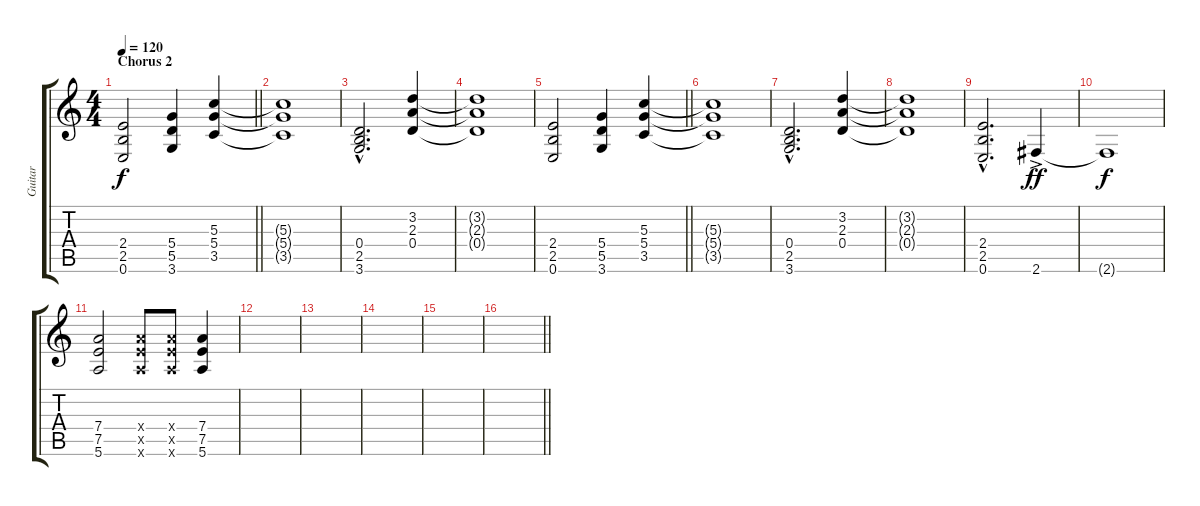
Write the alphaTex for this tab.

\track ("Guitar" "Guitar") {instrument distortionguitar}
\staff {score tabs}
\tuning (E4 B3 G3 D3 A2 E2) {hide}
\ts (4 4)
\section ("" "Chorus 2")
\tempo 120
\clef g2
\barLineRight lightlight
\ks c
(2.4 2.5 0.6).2{dy f volume 12 instrument distortionguitar} (5.4 5.5 3.6).4 (5.3 5.4 3.5).4 |
(5.3{t} 5.4{t} 3.5{t}).1 |
(0.4{hac} 2.5{hac} 3.6{hac}).2{d} (3.2 2.3 0.4).4 |
(3.2{t} 2.3{t} 0.4{t}).1 |
\barLineRight lightlight
(2.4 2.5 0.6).2 (5.4 5.5 3.6).4 (5.3 5.4 3.5).4 |
(5.3{t} 5.4{t} 3.5{t}).1 |
(0.4{hac} 2.5{hac} 3.6{hac}).2{d} (3.2 2.3 0.4).4 |
(3.2{t} 2.3{t} 0.4{t}).1 |
(2.4{hac} 2.5{hac} 0.6{hac}).2{d} 2.6{ac}.4{dy ff} |
2.6{t}.1{dy f} |
(7.4 7.5 5.6).2 (7.4{x} 7.5{x} 5.6{x}).8 (7.4{x} 7.5{x} 5.6{x}).8 (7.4 7.5 5.6).4 |
|
|
|
|
\barLineRight lightlight
